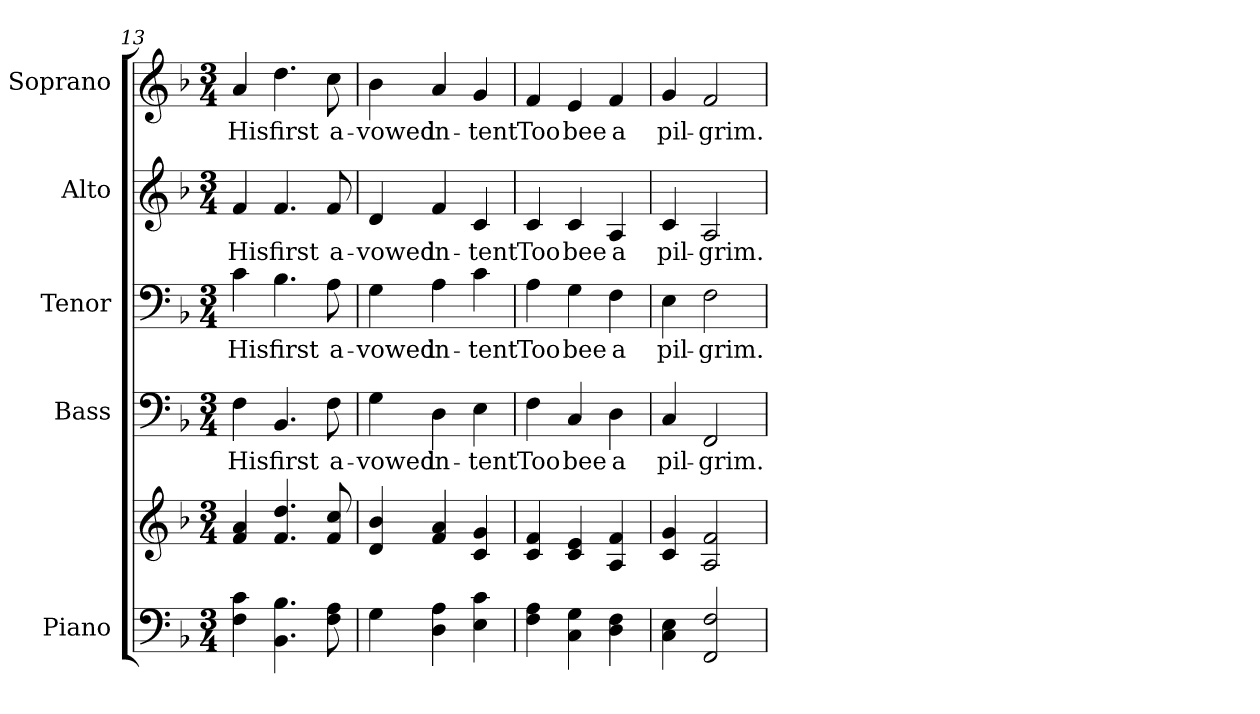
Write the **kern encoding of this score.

**kern	**kern	**kern	**text	**kern	**text	**kern	**text	**kern	**text
*part5	*part5	*part4	*part4	*part3	*part3	*part2	*part2	*part1	*part1
*staff6	*staff5	*staff4	*staff4	*staff3	*staff3	*staff2	*staff2	*staff1	*staff1
*I"Piano	*	*I"Bass	*	*I"Tenor	*	*I"Alto	*	*I"Soprano	*
*I'Pno.	*	*I'B.	*	*I'T.	*	*I'A.	*	*I'S.	*
!!LO:PB:g=z
*clefF4	*clefG2	*clefF4	*	*clefF4	*	*clefG2	*	*clefG2	*
*k[b-]	*k[b-]	*k[b-]	*	*k[b-]	*	*k[b-]	*	*k[b-]	*
*F:	*F:	*F:	*	*F:	*	*F:	*	*F:	*
*M3/4	*M3/4	*M3/4	*	*M3/4	*	*M3/4	*	*M3/4	*
=13	=13	=13	=13	=13	=13	=13	=13	=13	=13
!	!	!	!LO:LY:b:color=#000000	!	!	!	!	!	!
!	!	!	!	!	!LO:LY:b:color=#000000	!	!	!	!
!	!	!	!	!	!	!	!LO:LY:b:color=#000000	!	!
!	!	!	!	!	!	!	!	!	!LO:LY:b:color=#000000
4Fi\ 4ci	4fi/ 4ai	4Fi\	His	4ci\	His	4fi/	His	4ai/	His
!	!	!	!LO:LY:b:color=#000000	!	!	!	!	!	!
!	!	!	!	!	!LO:LY:b:color=#000000	!	!	!	!
!	!	!	!	!	!	!	!LO:LY:b:color=#000000	!	!
!	!	!	!	!	!	!	!	!	!LO:LY:b:color=#000000
4.BB-i\ 4.B-i	4.fi/ 4.ddi	4.BB-i/	first	4.B-i\	first	4.fi/	first	4.ddi\	first
!	!	!	!LO:LY:b:color=#000000	!	!	!	!	!	!
!	!	!	!	!	!LO:LY:b:color=#000000	!	!	!	!
!	!	!	!	!	!	!	!LO:LY:b:color=#000000	!	!
!	!	!	!	!	!	!	!	!	!LO:LY:b:color=#000000
8Fi\ 8Ai	8fi/ 8cci	8Fi\	a-	8Ai\	a-	8fi/	a-	8cci\	a-
=14	=14	=14	=14	=14	=14	=14	=14	=14	=14
!	!	!	!LO:LY:b:color=#000000	!	!	!	!	!	!
!	!	!	!	!	!LO:LY:b:color=#000000	!	!	!	!
!	!	!	!	!	!	!	!LO:LY:b:color=#000000	!	!
!	!	!	!	!	!	!	!	!	!LO:LY:b:color=#000000
4Gi\	4di/ 4b-i	4Gi\	-vowed	4Gi\	-vowed	4di/	-vowed	4b-i\	-vowed
!	!	!	!LO:LY:b:color=#000000	!	!	!	!	!	!
!	!	!	!	!	!LO:LY:b:color=#000000	!	!	!	!
!	!	!	!	!	!	!	!LO:LY:b:color=#000000	!	!
!	!	!	!	!	!	!	!	!	!LO:LY:b:color=#000000
4Di\ 4Ai	4fi/ 4ai	4Di\	in-	4Ai\	in-	4fi/	in-	4ai/	in-
!	!	!	!LO:LY:b:color=#000000	!	!	!	!	!	!
!	!	!	!	!	!LO:LY:b:color=#000000	!	!	!	!
!	!	!	!	!	!	!	!LO:LY:b:color=#000000	!	!
!	!	!	!	!	!	!	!	!	!LO:LY:b:color=#000000
4Ei\ 4ci	4ci/ 4gi	4Ei\	-tent	4ci\	-tent	4ci/	-tent	4gi/	-tent
=15	=15	=15	=15	=15	=15	=15	=15	=15	=15
!	!	!	!LO:LY:b:color=#000000	!	!	!	!	!	!
!	!	!	!	!	!LO:LY:b:color=#000000	!	!	!	!
!	!	!	!	!	!	!	!LO:LY:b:color=#000000	!	!
!	!	!	!	!	!	!	!	!	!LO:LY:b:color=#000000
4Fi\ 4Ai	4ci/ 4fi	4Fi\	Too	4Ai\	Too	4ci/	Too	4fi/	Too
!	!	!	!LO:LY:b:color=#000000	!	!	!	!	!	!
!	!	!	!	!	!LO:LY:b:color=#000000	!	!	!	!
!	!	!	!	!	!	!	!LO:LY:b:color=#000000	!	!
!	!	!	!	!	!	!	!	!	!LO:LY:b:color=#000000
4Ci\ 4Gi	4ci/ 4ei	4Ci/	bee	4Gi\	bee	4ci/	bee	4ei/	bee
!	!	!	!LO:LY:b:color=#000000	!	!	!	!	!	!
!	!	!	!	!	!LO:LY:b:color=#000000	!	!	!	!
!	!	!	!	!	!	!	!LO:LY:b:color=#000000	!	!
!	!	!	!	!	!	!	!	!	!LO:LY:b:color=#000000
4Di\ 4Fi	4Ai/ 4fi	4Di\	a	4Fi\	a	4Ai/	a	4fi/	a
!!LO:PB:g=z
=16	=16	=16	=16	=16	=16	=16	=16	=16	=16
!	!	!	!LO:LY:b:color=#000000	!	!	!	!	!	!
!	!	!	!	!	!LO:LY:b:color=#000000	!	!	!	!
!	!	!	!	!	!	!	!LO:LY:b:color=#000000	!	!
!	!	!	!	!	!	!	!	!	!LO:LY:b:color=#000000
4Ci\ 4Ei	4ci/ 4gi	4Ci/	pil-	4Ei\	pil-	4ci/	pil-	4gi/	pil-
!	!	!	!LO:LY:b:color=#000000	!	!	!	!	!	!
!	!	!	!	!	!LO:LY:b:color=#000000	!	!	!	!
!	!	!	!	!	!	!	!LO:LY:b:color=#000000	!	!
!	!	!	!	!	!	!	!	!	!LO:LY:b:color=#000000
2FFi/ 2Fi	2Ai/ 2fi	2FFi/	-grim.	2Fi\	-grim.	2Ai/	-grim.	2fi/	-grim.
=	=	=	=	=	=	=	=	=	=
*-	*-	*-	*-	*-	*-	*-	*-	*-	*-
